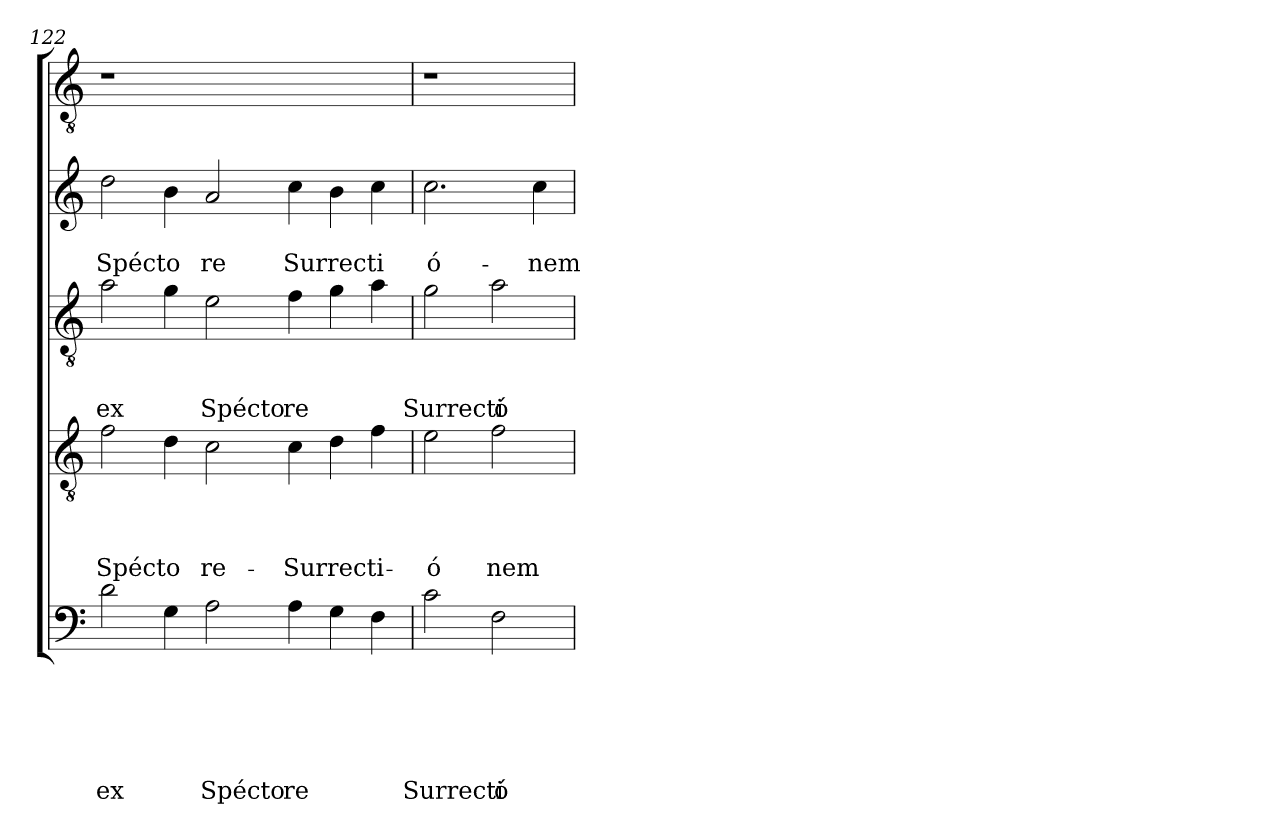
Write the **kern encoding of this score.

**kern	**text	**text	**text	**text	**text	**text	**kern	**text	**text	**text	**text	**kern	**text	**text	**text	**kern	**text	**text	**kern
*part5	*part5	*part5	*part5	*part5	*part5	*part5	*part4	*part4	*part4	*part4	*part4	*part3	*part3	*part3	*part3	*part2	*part2	*part2	*part1
*staff5	*staff5	*staff5	*staff5	*staff5	*staff5	*staff5	*staff4	*staff4	*staff4	*staff4	*staff4	*staff3	*staff3	*staff3	*staff3	*staff2	*staff2	*staff2	*staff1
*clefF4	*	*	*	*	*	*	*clefGv2	*	*	*	*	*clefGv2	*	*	*	*clefG2	*	*	*clefGv2
*k[]	*	*	*	*	*	*	*k[]	*	*	*	*	*k[]	*	*	*	*k[]	*	*	*k[]
*C:	*	*	*	*	*	*	*C:	*	*	*	*	*C:	*	*	*	*C:	*	*	*C:
=122	=122	=122	=122	=122	=122	=122	=122	=122	=122	=122	=122	=122	=122	=122	=122	=122	=122	=122	=122
!	!	!	!	!	!	!LO:LY:b	!	!	!	!	!LO:LY:b	!	!	!	!LO:LY:b	!	!	!LO:LY:b	!
2d\	.	.	.	.	.	ex	2f\	.	.	.	-Spécto	2a\	.	.	ex	2dd\	.	Spécto	1r
4G\	.	.	.	.	.	.	4d\	.	.	.	.	4g\	.	.	.	4b\	.	.	.
!	!	!	!	!	!	!LO:LY:b	!	!	!	!	!LO:LY:b	!	!	!	!LO:LY:b	!	!	!LO:LY:b	!
2A\	.	.	.	.	.	Spécto	2c\	.	.	.	re-	2e\	.	.	Spécto	2a/	.	re	.
.	.	.	.	.	.	.	.	.	.	.	.	.	.	.	.	.	.	.	1ryy
!	!	!	!	!	!	!LO:LY:b	!	!	!	!	!LO:LY:b	!	!	!	!LO:LY:b	!	!	!LO:LY:b	!
4A\	.	.	.	.	.	re	4c\	.	.	.	-Surrecti-	4f\	.	.	re	4cc\	.	Surrecti	.
4G\	.	.	.	.	.	.	4d\	.	.	.	.	4g\	.	.	.	4b\	.	.	.
4F\	.	.	.	.	.	.	4f\	.	.	.	.	4a\	.	.	.	4cc\	.	.	.
!!LO:PB:g=z
=123	=123	=123	=123	=123	=123	=123	=123	=123	=123	=123	=123	=123	=123	=123	=123	=123	=123	=123	=123
!	!	!	!	!	!	!LO:LY:b	!	!	!	!	!LO:LY:b	!	!	!	!LO:LY:b	!	!	!LO:LY:b	!
2c\	.	.	.	.	.	Surrecti	2e\	.	.	.	-ó	2g\	.	.	Surrecti	2.cc\	.	ó-	1r
!	!	!	!	!	!	!LO:LY:b	!	!	!	!	!LO:LY:b	!	!	!	!LO:LY:b	!	!	!	!
2F\	.	.	.	.	.	ó	2f\	.	.	.	nem	2a\	.	.	ó	.	.	.	.
!	!	!	!	!	!	!	!	!	!	!	!	!	!	!	!	!	!	!LO:LY:b	!
.	.	.	.	.	.	.	.	.	.	.	.	.	.	.	.	4cc\	.	-nem	.
=	=	=	=	=	=	=	=	=	=	=	=	=	=	=	=	=	=	=	=
*-	*-	*-	*-	*-	*-	*-	*-	*-	*-	*-	*-	*-	*-	*-	*-	*-	*-	*-	*-
